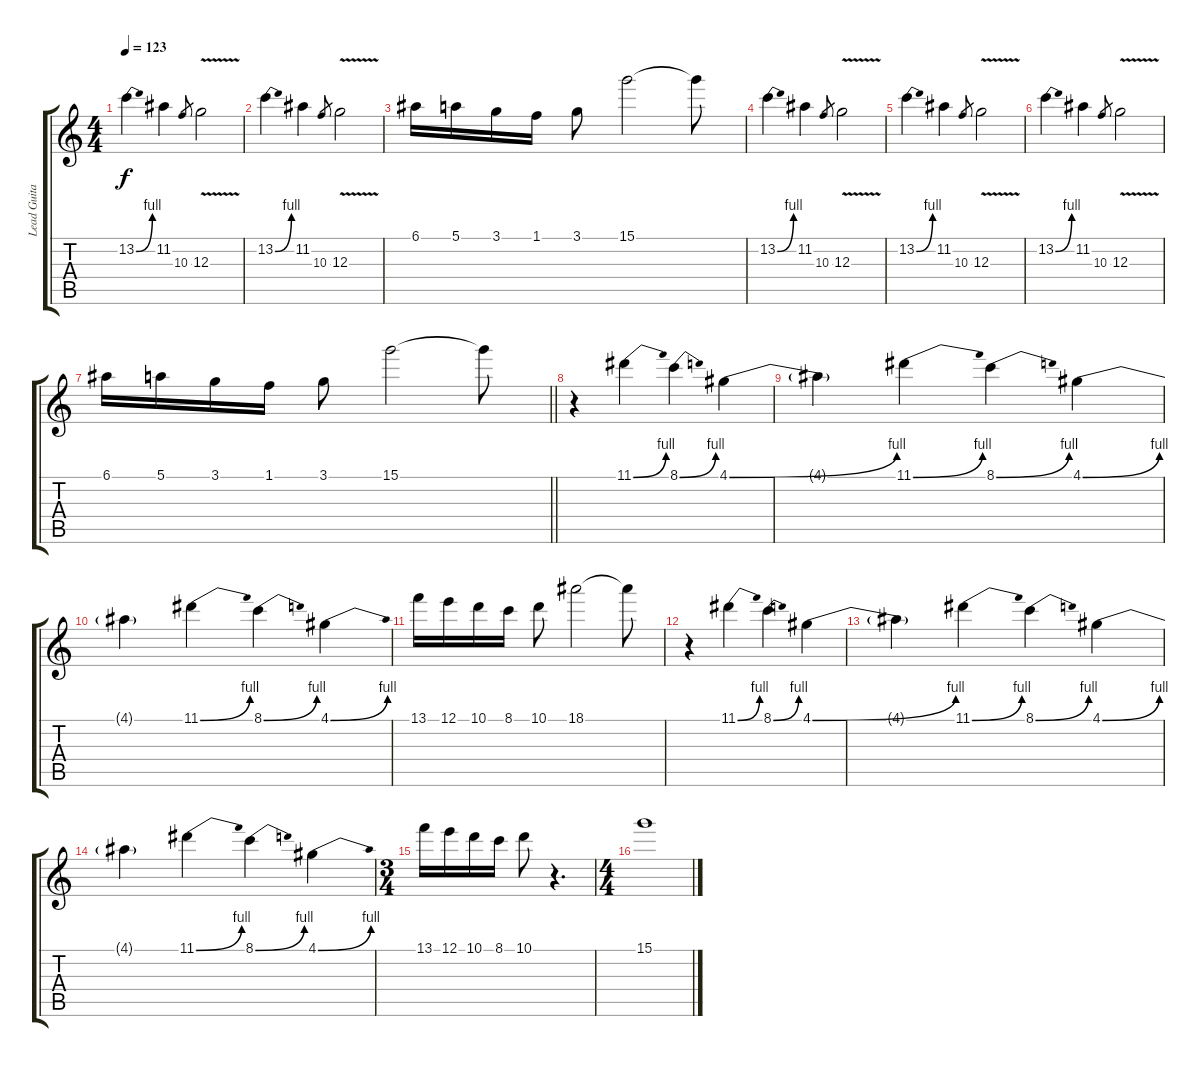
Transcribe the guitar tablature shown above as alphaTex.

\track ("Lead Guitar" "Lead Guita") {instrument distortionguitar}
\staff {score tabs}
\tuning (E4 B3 G3 D3 A2 E2) {hide}
\ts (4 4)
\tempo 123
\clef g2
\ks c
13.2{be (bend 0 0 60 4)}.4{dy f} 11.2.4 10.3.8{gr} 12.3{v}.2 |
13.2{be (bend 0 0 60 4)}.4 11.2.4 10.3.8{gr} 12.3{v}.2 |
6.1.16 5.1.16 3.1.16 1.1.16 3.1.8 15.1.2 15.1{t}.8 |
13.2{be (bend 0 0 60 4)}.4 11.2.4 10.3.8{gr} 12.3{v}.2 |
13.2{be (bend 0 0 60 4)}.4 11.2.4 10.3.8{gr} 12.3{v}.2 |
13.2{be (bend 0 0 60 4)}.4 11.2.4 10.3.8{gr} 12.3{v}.2 |
\barLineRight lightlight
6.1.16 5.1.16 3.1.16 1.1.16 3.1.8 15.1.2 15.1{t}.8 |
r.4 11.1{be (bend 0 0 60 4)}.4 8.1{be (bend 0 0 60 4)}.4 4.1{be (bend 0 0 60 4)}.4 |
4.1{t}.4 11.1{be (bend 0 0 60 4)}.4 8.1{be (bend 0 0 60 4)}.4 4.1{be (bend 0 0 60 4)}.4 |
4.1{t}.4 11.1{be (bend 0 0 60 4)}.4 8.1{be (bend 0 0 60 4)}.4 4.1{be (bend 0 0 60 4)}.4 |
13.1.16 12.1.16 10.1.16 8.1.16 10.1.8 18.1.2 18.1{t}.8 |
r.4 11.1{be (bend 0 0 60 4)}.4 8.1{be (bend 0 0 60 4)}.4 4.1{be (bend 0 0 60 4)}.4 |
4.1{t}.4 11.1{be (bend 0 0 60 4)}.4 8.1{be (bend 0 0 60 4)}.4 4.1{be (bend 0 0 60 4)}.4 |
4.1{t}.4 11.1{be (bend 0 0 60 4)}.4 8.1{be (bend 0 0 60 4)}.4 4.1{be (bend 0 0 60 4)}.4 |
\ts (3 4)
13.1.16 12.1.16 10.1.16 8.1.16 10.1.8 r.4{d} |
\ts (4 4)
15.1.1
